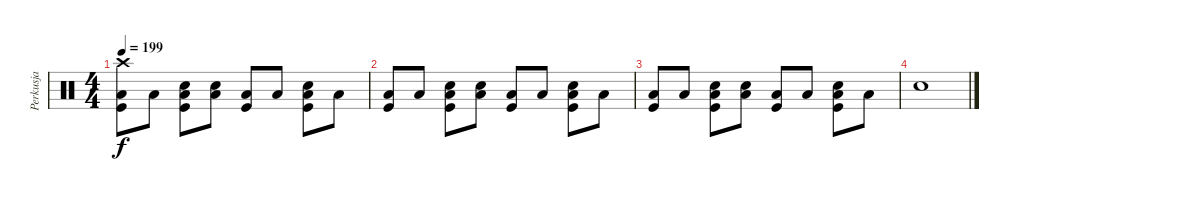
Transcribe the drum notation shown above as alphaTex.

\track ("Perkusja" "Perkusja") {instrument percussion}
\staff {score}
\articulation defaults
\ts (4 4)
\tempo 199
\clef neutral
\ks c
("Low Tom (hit)" "Kick (hit)" "Crash high (hit)").8{dy f} "Low Tom (hit)".8 ("Low Tom (hit)" "Kick (hit)" "Snare (hit) 2").8 ("Low Tom (hit)" "Snare (hit) 2").8 ("Low Tom (hit)" "Kick (hit)").8 "Low Tom (hit)".8 ("Low Tom (hit)" "Kick (hit)" "Snare (hit) 2").8 "Low Tom (hit)".8 |
("Low Tom (hit)" "Kick (hit)").8 "Low Tom (hit)".8 ("Low Tom (hit)" "Kick (hit)" "Snare (hit) 2").8 ("Low Tom (hit)" "Snare (hit) 2").8 ("Low Tom (hit)" "Kick (hit)").8 "Low Tom (hit)".8 ("Low Tom (hit)" "Kick (hit)" "Snare (hit) 2").8 "Low Tom (hit)".8 |
("Low Tom (hit)" "Kick (hit)").8 "Low Tom (hit)".8 ("Low Tom (hit)" "Kick (hit)" "Snare (hit) 2").8 ("Low Tom (hit)" "Snare (hit) 2").8 ("Low Tom (hit)" "Kick (hit)").8 "Low Tom (hit)".8 ("Low Tom (hit)" "Kick (hit)" "Snare (hit) 2").8 "Low Tom (hit)".8 |
"Snare (hit) 2".1
